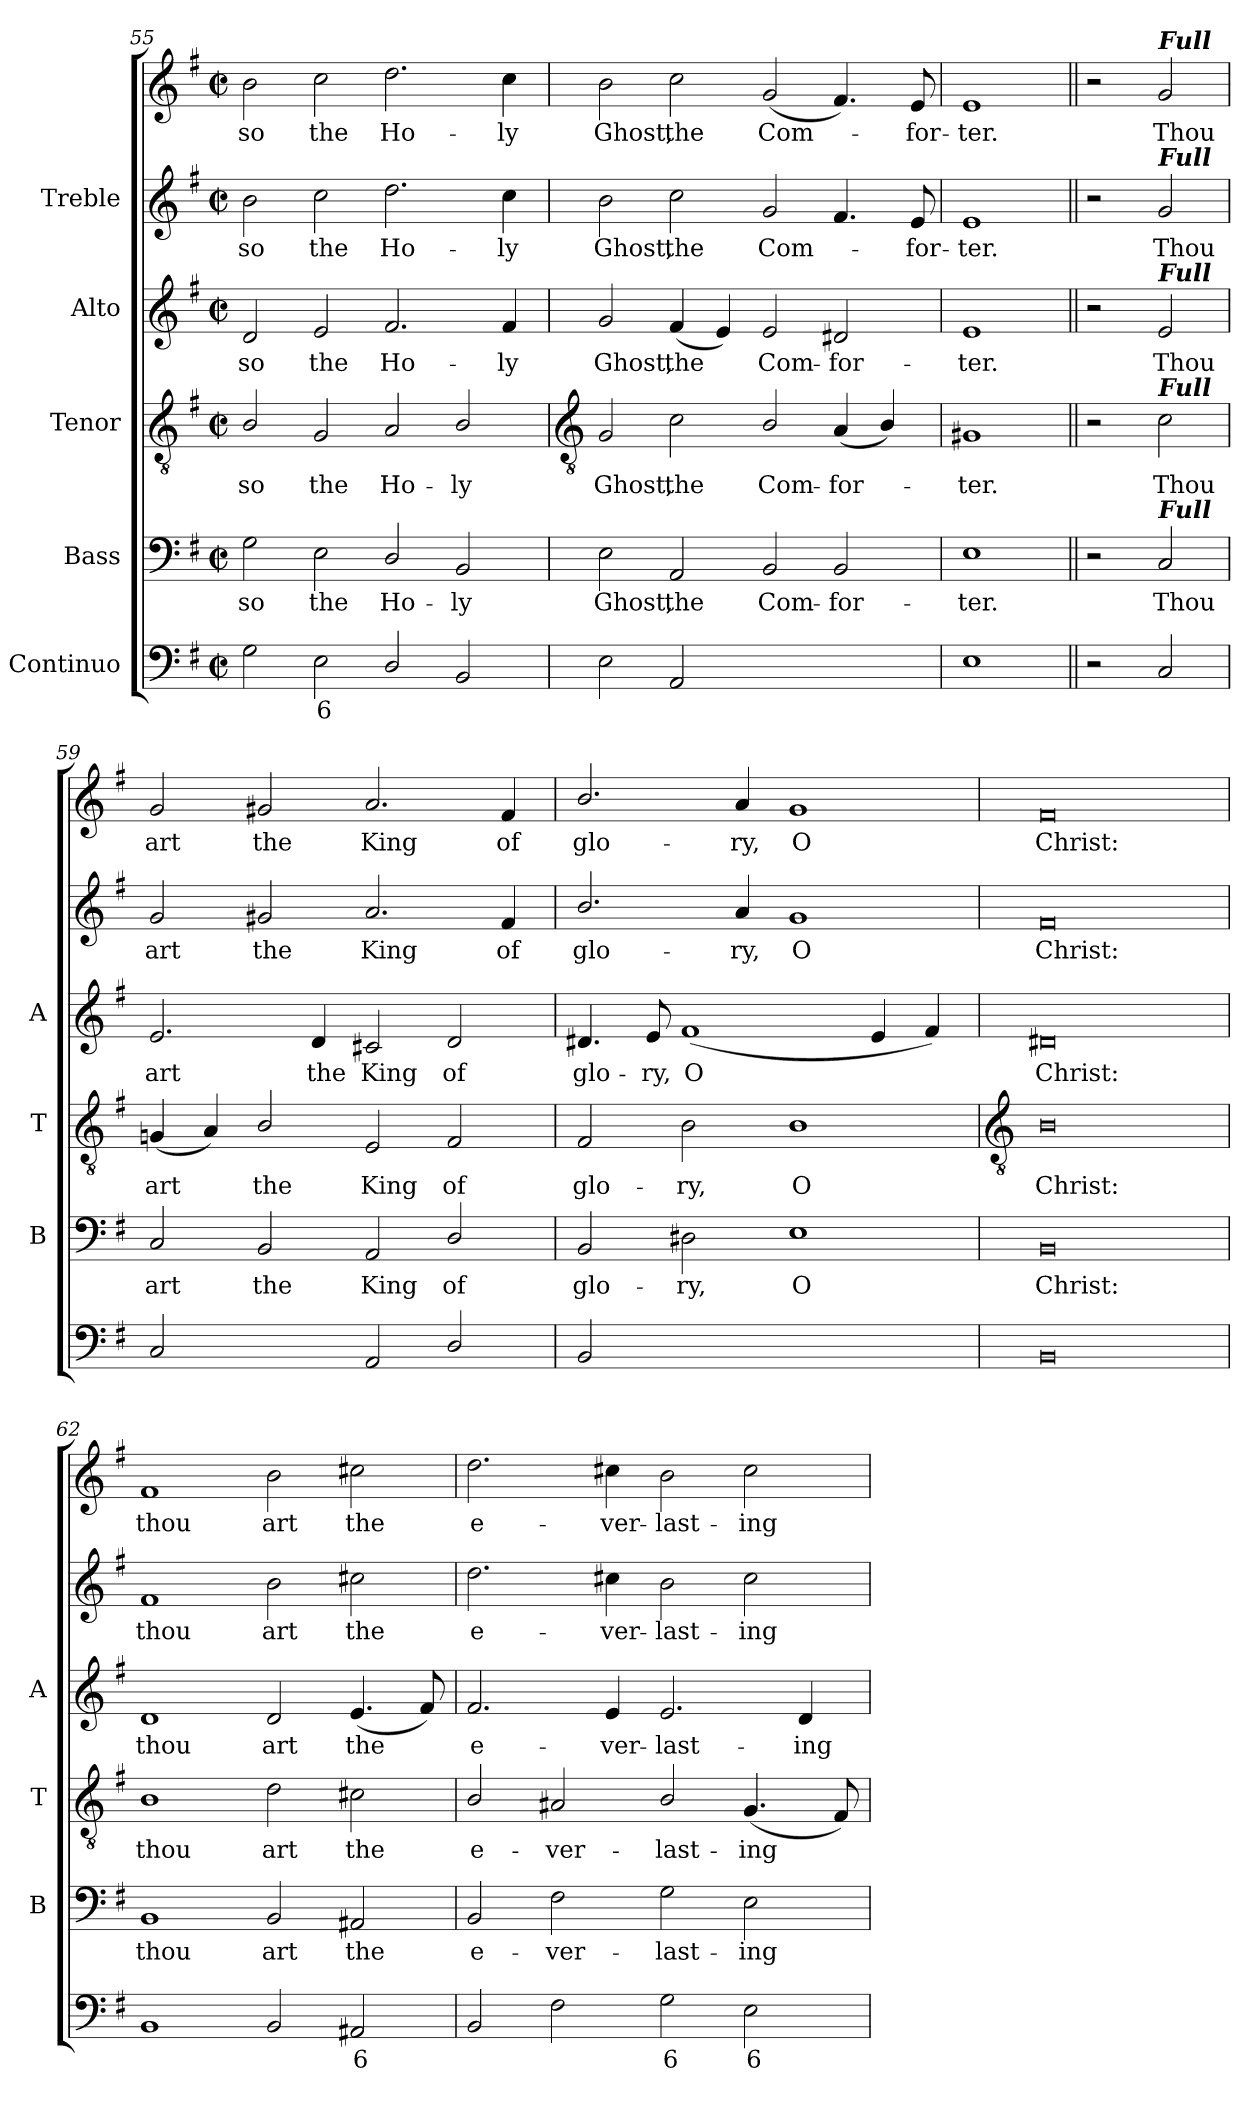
**kern	**text	**text	**kern	**text	**kern	**text	**kern	**text	**kern	**text	**kern	**text
*part5	*part5	*part5	*part4	*part4	*part3	*part3	*part2	*part2	*part1	*part1	*part1	*part1
*staff6	*staff6	*staff6	*staff5	*staff5	*staff4	*staff4	*staff3	*staff3	*staff2	*staff2	*staff1	*staff1
*I"Continuo	*	*	*I"Bass	*	*I"Tenor	*	*I"Alto	*	*I"Treble	*	*	*
*	*	*	*I'B	*	*I'T	*	*I'A	*	*	*	*	*
*clefF4	*	*	*clefF4	*	*clefGv2	*	*clefG2	*	*clefG2	*	*clefG2	*
*k[f#]	*	*	*k[f#]	*	*k[f#]	*	*k[f#]	*	*k[f#]	*	*k[f#]	*
*G:	*	*	*G:	*	*G:	*	*G:	*	*G:	*	*G:	*
*M4/2	*	*	*M4/2	*	*M4/2	*	*M4/2	*	*M4/2	*	*M4/2	*
*met(c|)	*	*	*met(c|)	*	*met(c|)	*	*met(c|)	*	*met(c|)	*	*met(c|)	*
=55	=55	=55	=55	=55	=55	=55	=55	=55	=55	=55	=55	=55
!	!	!	!	!LO:LY:b	!	!LO:LY:b	!	!LO:LY:b	!	!LO:LY:b	!	!LO:LY:b
2G	.	.	2G	-so	2B/	-so	2d	-so	2b	-so	2b	-so
!	!LO:LY:b	!	!	!LO:LY:b	!	!LO:LY:b	!	!LO:LY:b	!	!LO:LY:b	!	!LO:LY:b
2E	6	.	2E	the	2G	the	2e	the	2cc	the	2cc	the
!	!	!	!	!LO:LY:b	!	!LO:LY:b	!	!LO:LY:b	!	!LO:LY:b	!	!LO:LY:b
2D/	.	.	2D/	Ho-	2A	Ho-	2.f#	Ho-	2.dd	Ho-	2.dd	Ho-
!	!	!	!	!LO:LY:b	!	!LO:LY:b	!	!	!	!	!	!
2BB	.	.	2BB	-ly	2B/	-ly	.	.	.	.	.	.
!	!	!	!	!	!	!	!	!LO:LY:b	!	!LO:LY:b	!	!LO:LY:b
.	.	.	.	.	.	.	4f#	-ly	4cc	-ly	4cc	-ly
!!LO:LB:g=z
=56	=56	=56	=56	=56	=56	=56	=56	=56	=56	=56	=56	=56
*	*	*	*	*	*clefGv2	*	*	*	*	*	*	*
!	!	!	!	!LO:LY:b	!	!LO:LY:b	!	!LO:LY:b	!	!LO:LY:b	!	!LO:LY:b
2E	.	.	2E	Ghost,	2G	Ghost,	2g	Ghost,	2b	Ghost,	2b	Ghost,
!	!	!	!	!LO:LY:b	!	!LO:LY:b	!	!LO:LY:b	!	!LO:LY:b	!	!LO:LY:b
2AA	.	.	2AA	the	2c	the	(<4f#	the	2cc	the	2cc	the
.	.	.	.	.	.	.	4e)	.	.	.	.	.
!	!LO:LY:b	!LO:LY:b	!	!LO:LY:b	!	!LO:LY:b	!	!LO:LY:b	!	!LO:LY:b	!	!LO:LY:b
[2BByy	6	4	2BB	Com-	2B/	Com-	2e	Com-	2g	Com-	(<2g	Com-
!	!LO:LY:b	!LO:LY:b	!	!LO:LY:b	!	!LO:LY:b	!	!LO:LY:b	!	!	!	!
2BByy]	5	3	2BB	-for-	(<4A	-for-	2d#X	-for-	4.f#	.	4.f#)	.
.	.	.	.	.	4B/)	.	.	.	.	.	.	.
!	!	!	!	!	!	!	!	!	!	!LO:LY:b	!	!LO:LY:b
.	.	.	.	.	.	.	.	.	8e	for-	8e	for-
=57	=57	=57	=57	=57	=57	=57	=57	=57	=57	=57	=57	=57
!	!	!	!	!LO:LY:b	!	!LO:LY:b	!	!LO:LY:b	!	!LO:LY:b	!	!LO:LY:b
1E	.	.	1E	-ter.	1G#X	ter.	1e	-ter.	1e	-ter.	1e	-ter.
=58||	=58||	=58||	=58||	=58||	=58||	=58||	=58||	=58||	=58||	=58||	=58||	=58||
2r	.	.	2r	.	2r	.	2r	.	2r	.	2r	.
!	!	!	!	!	!	!	!	!	!	!	!LO:TX:a:Bi:t=Full	!
!	!	!	!	!	!	!	!	!	!LO:TX:a:Bi:t=Full	!	!	!
!	!	!	!	!	!	!	!LO:TX:a:Bi:t=Full	!	!	!	!	!
!	!	!	!	!	!LO:TX:a:Bi:t=Full	!	!	!	!	!	!	!
!	!	!	!LO:TX:a:Bi:t=Full	!	!	!	!	!	!	!	!	!
!	!	!	!	!LO:LY:b	!	!LO:LY:b	!	!LO:LY:b	!	!LO:LY:b	!	!LO:LY:b
2C	.	.	2C	Thou	2c	Thou	2e	Thou	2g	Thou	2g	Thou
=59	=59	=59	=59	=59	=59	=59	=59	=59	=59	=59	=59	=59
!	!	!	!	!LO:LY:b	!	!LO:LY:b	!	!LO:LY:b	!	!LO:LY:b	!	!LO:LY:b
2C	.	.	2C	art	(<4Gn	art	2.e	art	2g	art	2g	art
.	.	.	.	.	4A)	.	.	.	.	.	.	.
!	!LO:LY:b	!LO:LY:b	!	!LO:LY:b	!	!LO:LY:b	!	!	!	!LO:LY:b	!	!LO:LY:b
[4BByy	6	4	2BB	the	2B/	the	.	.	2g#X	the	2g#X	the
!	!	!LO:LY:b	!	!	!	!	!	!LO:LY:b	!	!	!	!
4BByy]	.	3	.	.	.	.	4d	the	.	.	.	.
!	!	!	!	!LO:LY:b	!	!LO:LY:b	!	!LO:LY:b	!	!LO:LY:b	!	!LO:LY:b
2AA	.	.	2AA	King	2E	King	2c#X	King	2.a	King	2.a	King
!	!	!	!	!LO:LY:b	!	!LO:LY:b	!	!LO:LY:b	!	!	!	!
2D/	.	.	2D/	of	2F#	of	2d	of	.	.	.	.
!	!	!	!	!	!	!	!	!	!	!LO:LY:b	!	!LO:LY:b
.	.	.	.	.	.	.	.	.	4f#	of	4f#	of
=60	=60	=60	=60	=60	=60	=60	=60	=60	=60	=60	=60	=60
!	!	!	!	!LO:LY:b	!	!LO:LY:b	!	!LO:LY:b	!	!LO:LY:b	!	!LO:LY:b
2BB	.	.	2BB	glo-	2F#	glo-	4.d#X	glo-	2.b/	glo-	2.b/	glo-
!	!	!	!	!	!	!	!	!LO:LY:b	!	!	!	!
.	.	.	.	.	.	.	8e	-ry,	.	.	.	.
!	!LO:LY:b	!	!	!LO:LY:b	!	!LO:LY:b	!	!LO:LY:b	!	!	!	!
[4D#Xyy	6	.	2D#X	-ry,	2B\	-ry,	(<1f#	O	.	.	.	.
!	!LO:LY:b	!	!	!	!	!	!	!	!	!LO:LY:b	!	!LO:LY:b
4D#yy]	5	.	.	.	.	.	.	.	4a	-ry,	4a	-ry,
!	!LO:LY:b	!	!	!LO:LY:b	!	!LO:LY:b	!	!	!	!LO:LY:b	!	!LO:LY:b
[2Eyy	9	.	1E	O	1B	O	.	.	1g	O	1g	O
!	!LO:LY:b	!	!	!	!	!	!	!	!	!	!	!
2Eyy]	8	.	.	.	.	.	4e	.	.	.	.	.
.	.	.	.	.	.	.	4f#)	.	.	.	.	.
!!LO:LB:g=z
=61	=61	=61	=61	=61	=61	=61	=61	=61	=61	=61	=61	=61
*	*	*	*	*	*clefGv2	*	*	*	*	*	*	*
!	!	!	!	!LO:LY:b	!	!LO:LY:b	!	!LO:LY:b	!	!LO:LY:b	!	!LO:LY:b
0BB	.	.	0BB	Christ:	0B	Christ:	0d#X	Christ:	0f#	Christ:	0f#	Christ:
=62	=62	=62	=62	=62	=62	=62	=62	=62	=62	=62	=62	=62
!	!	!	!	!LO:LY:b	!	!LO:LY:b	!	!LO:LY:b	!	!LO:LY:b	!	!LO:LY:b
1BB	.	.	1BB	thou	1B	thou	1d	thou	1f#	thou	1f#	thou
!	!	!	!	!LO:LY:b	!	!LO:LY:b	!	!LO:LY:b	!	!LO:LY:b	!	!LO:LY:b
2BB	.	.	2BB	art	2d	art	2d	art	2b	art	2b	art
!	!LO:LY:b	!	!	!LO:LY:b	!	!LO:LY:b	!	!LO:LY:b	!	!LO:LY:b	!	!LO:LY:b
2AA#X	6	.	2AA#X	the	2c#X	the	(<4.e	the	2cc#X	the	2cc#X	the
.	.	.	.	.	.	.	8f#)	.	.	.	.	.
=63	=63	=63	=63	=63	=63	=63	=63	=63	=63	=63	=63	=63
!	!	!	!	!LO:LY:b	!	!LO:LY:b	!	!LO:LY:b	!	!LO:LY:b	!	!LO:LY:b
2BB	.	.	2BB	e-	2B/	e-	2.f#	e-	2.dd	e-	2.dd	e-
!	!	!	!	!LO:LY:b	!	!LO:LY:b	!	!	!	!	!	!
2F#	.	.	2F#	-ver-	2A#X	-ver-	.	.	.	.	.	.
!	!	!	!	!	!	!	!	!LO:LY:b	!	!LO:LY:b	!	!LO:LY:b
.	.	.	.	.	.	.	4e	-ver-	4cc#X	-ver-	4cc#X	-ver-
!	!LO:LY:b	!	!	!LO:LY:b	!	!LO:LY:b	!	!LO:LY:b	!	!LO:LY:b	!	!LO:LY:b
2G	6	.	2G	-last-	2B/	-last-	2.e	-last-	2b	-last-	2b	-last-
!	!LO:LY:b	!	!	!LO:LY:b	!	!LO:LY:b	!	!	!	!LO:LY:b	!	!LO:LY:b
2E	6	.	2E	-ing	(<4.G	-ing	.	.	2cc#	-ing	2cc#	-ing
!	!	!	!	!	!	!	!	!LO:LY:b	!	!	!	!
.	.	.	.	.	.	.	4d	-ing	.	.	.	.
.	.	.	.	.	8F#)	.	.	.	.	.	.	.
=	=	=	=	=	=	=	=	=	=	=	=	=
*-	*-	*-	*-	*-	*-	*-	*-	*-	*-	*-	*-	*-
